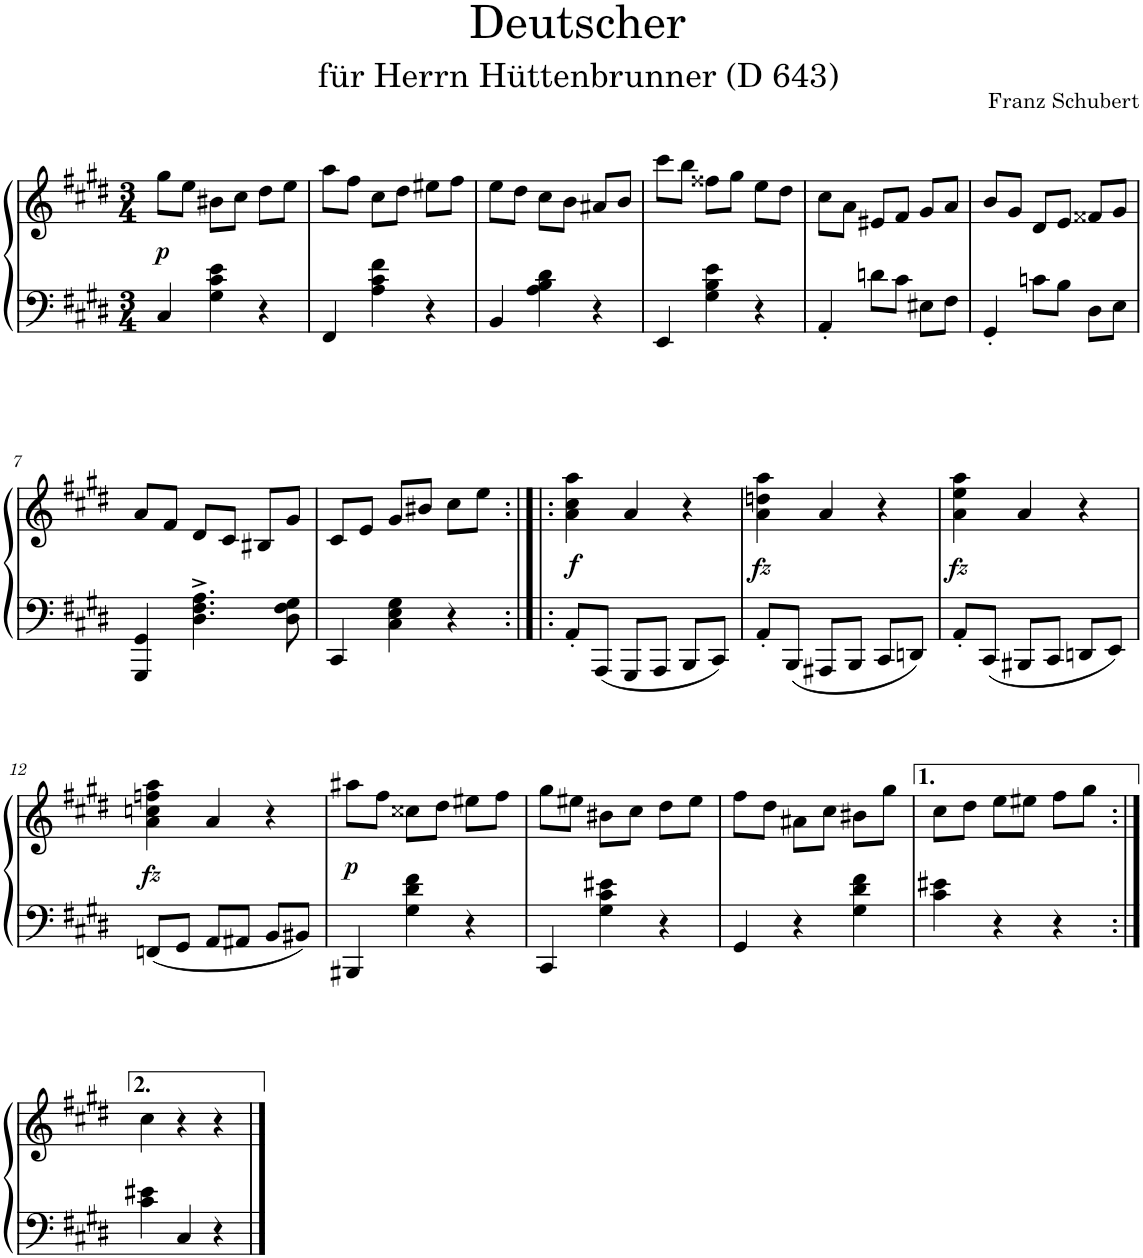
**kern	**kern	**dynam
*part1	*part1	*part1
*staff2	*staff1	*staff1/2
*I"Piano	*	*
*I'Pno.	*	*
*clefF4	*clefG2	*
*k[f#c#g#d#]	*k[f#c#g#d#]	*
*M3/4	*M3/4	*
=1	=1	=1
!	!	!LO:DY:b
4C#/	8gg#\L	p
.	8ee\J	.
4G#\ 4c#\ 4e\	8b#X\L	.
.	8cc#\J	.
4r	8dd#\L	.
.	8ee\J	.
=2	=2	=2
4FF#/	8aa\L	.
.	8ff#\J	.
4A\ 4c#\ 4f#\	8cc#\L	.
.	8dd#\J	.
4r	8ee#X\L	.
.	8ff#\J	.
=3	=3	=3
4BB/	8ee\L	.
.	8dd#\J	.
4A\ 4B\ 4d#\	8cc#\L	.
.	8b\J	.
4r	8a#X/L	.
.	8b/J	.
=4	=4	=4
4EE/	8ccc#\L	.
.	8bb\J	.
4G#\ 4B\ 4e\	8ff##X\L	.
.	8gg#\J	.
4r	8ee\L	.
.	8dd#\J	.
=5	=5	=5
4AA'/	8cc#\L	.
.	8a\J	.
8dn\L	8e#X/L	.
8c#\J	8f#/J	.
8E#X\L	8g#/L	.
8F#\J	8a/J	.
=6	=6	=6
4GG#'/	8b/L	.
.	8g#/J	.
8cn\L	8d#/L	.
8B\J	8e/J	.
8D#\L	8f##X/L	.
8E\J	8g#/J	.
!!LO:LB:g=z
=7	=7	=7
4GGG#/ 4GG#/	8a/L	.
.	8f#/J	.
4.D#\^ 4.F#\^ 4.A\^	8d#/L	.
.	8c#/J	.
.	8B#X/L	.
8D#\ 8F#\ 8G#\	8g#/J	.
=8	=8	=8
4CC#/	8c#/L	.
.	8e/J	.
4C#\ 4E\ 4G#\	8g#/L	.
.	8b#X/J	.
4r	8cc#\L	.
.	8ee\J	.
=9:|!|:	=9:|!|:	=9:|!|:
!	!	!LO:DY:b
8AA'/L	4a\ 4cc#\ 4aa\	f
8AAA/J	.	.
8GGG#/L	4a/	.
8AAA/J	.	.
8BBB/L	4r	.
8CC#/J	.	.
=10	=10	=10
!	!	!LO:DY:b
8AA'/L	4a\ 4ddn\ 4aa\	fz
8BBB/J	.	.
8AAA#X/L	4a/	.
8BBB/J	.	.
8CC#/L	4r	.
8DDn/J	.	.
=11	=11	=11
!	!	!LO:DY:b
8AA'/L	4a\ 4ee\ 4aa\	fz
8CC#/J	.	.
8BBB#X/L	4a/	.
8CC#/J	.	.
8DDn/L	4r	.
8EE/J	.	.
!!LO:LB:g=z
=12	=12	=12
!	!	!LO:DY:b
8FFn/L	4a\ 4ccn\ 4ffn\ 4aa\	fz
8GG#/J	.	.
8AA/L	4a/	.
8AA#X/J	.	.
8BB/L	4r	.
8BB#X/J	.	.
=13	=13	=13
!	!	!LO:DY:b
4BBB#X/	8aa#X\L	p
.	8ff#\J	.
4G#\ 4d#\ 4f#\	8cc##X\L	.
.	8dd#\J	.
4r	8ee#X\L	.
.	8ff#\J	.
=14	=14	=14
4CC#/	8gg#\L	.
.	8ee#X\J	.
4G#\ 4c#\ 4e#X\	8b#X\L	.
.	8cc#\J	.
4r	8dd#\L	.
.	8ee#\J	.
=15	=15	=15
4GG#/	8ff#\L	.
.	8dd#\J	.
4r	8a#X\L	.
.	8cc#\J	.
4G#\ 4d#\ 4f#\	8b#X\L	.
.	8gg#\J	.
=16	=16	=16
4c#\ 4e#X\	8cc#\L	.
.	8dd#\J	.
4r	8ee\L	.
.	8ee#X\J	.
4r	8ff#\L	.
.	8gg#\J	.
!!LO:LB:g=z
=16X1:|!	=16X1:|!	=16X1:|!
4c#\ 4e#X\	4cc#\	.
4C#/	4r	.
4r	4r	.
==	==	==
*-	*-	*-
